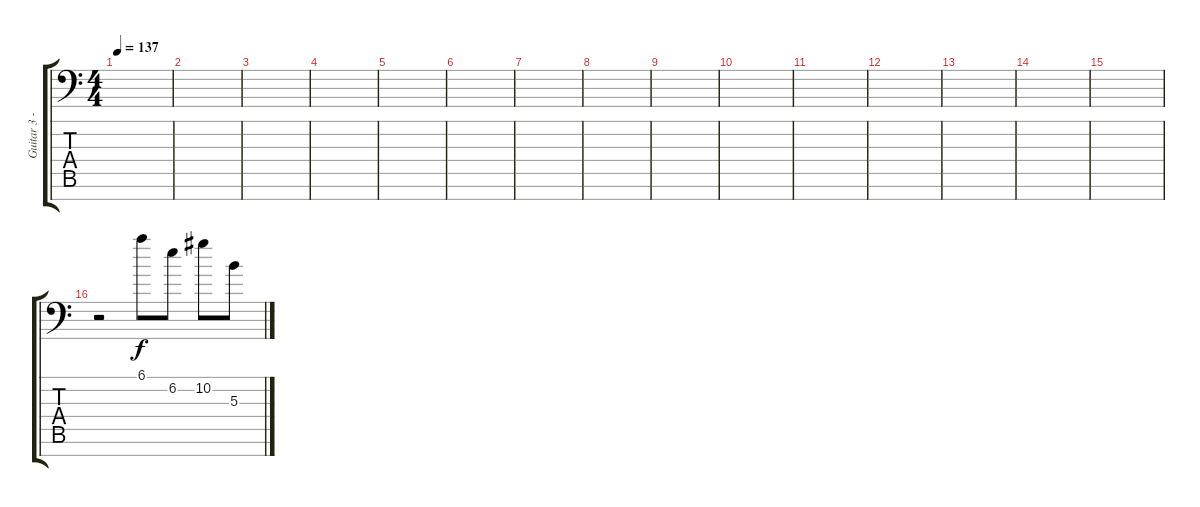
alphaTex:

\track ("Guitar 3 - Middle" "Guitar 3 -") {instrument electricguitarjazz}
\staff {score tabs}
\tuning (Eb4 Bb3 Gb3 Db3 Ab2 Eb2 Ab1) {hide}
\ts (4 4)
\tempo 137
\clef f4
\ks c
|
|
|
|
|
|
|
|
|
|
|
|
|
|
|
r.2{volume 10 instrument distortionguitar} 6.1.8 6.2.8 10.2.8 5.3.8
